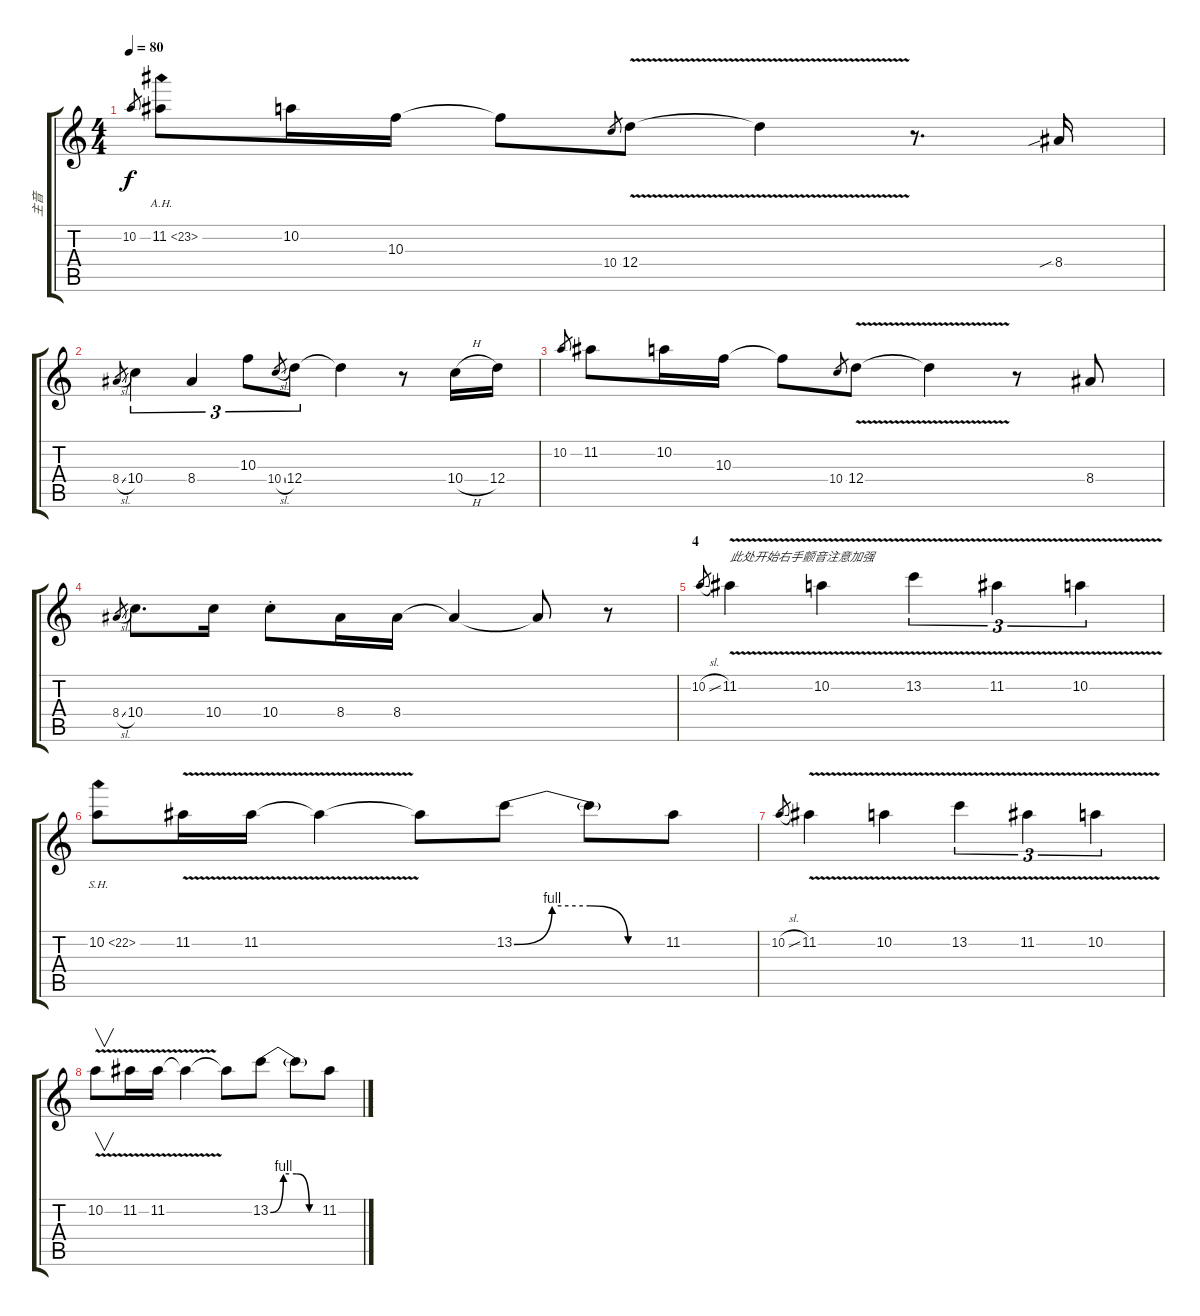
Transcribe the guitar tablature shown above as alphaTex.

\track ("主音" "主音") {instrument overdrivenguitar}
\staff {score tabs}
\tuning (E4 B3 G3 D3 A2 E2) {hide}
\ts (4 4)
\tempo 80
\clef g2
\ks c
10.2.8{gr dy f} 11.2{ah 12}.8 10.2.16 10.3.16 10.3{t}.8 10.4.8{gr} 12.4{v}.8 12.4{t}.4 r.8{d} 8.4{sib}.16 |
8.4{sl}.8{gr} 10.4.4{tu (3 2)} 8.4.4{tu (3 2)} 10.3.8{tu (3 2)} 10.4{sl}.8{gr} 12.4.8{tu (3 2)} 12.4{t}.4 r.8 10.4{h}.16 12.4.16 |
10.2.8{gr} 11.2.8 10.2.16 10.3.16 10.3{t}.8 10.4.8{gr} 12.4{v}.8 12.4{t}.4 r.8 8.4.8 |
8.4{sl}.8{gr} 10.4.8{d} 10.4.16 10.4{st}.8 8.4.16 8.4.16 8.4{t}.4 8.4{t}.8 r.8 |
\section ("" "4")
10.2{sl}.8{gr} 11.2{v}.4{txt "此处开始右手颤音注意加强"} 10.2{v}.4 13.2{v}.4{tu (3 2)} 11.2{v}.4{tu (3 2)} 10.2{v}.4{tu (3 2)} |
10.2{sh 12}.8 11.2{v}.16 11.2{v}.16 11.2{t}.4 11.2{t}.8 13.2{be (custom 0 0 15 4 30 4 45 0 60 0)}.8 13.2{t}.8 11.2.8 |
10.2{sl}.8{gr} 11.2{v}.4 10.2{v}.4 13.2{v}.4{tu (3 2)} 11.2{v}.4{tu (3 2)} 10.2{v}.4{tu (3 2)} |
10.2{v}.8{v} 11.2{v}.16 11.2{v}.16 11.2{t}.4 11.2{t}.8 13.2{be (custom 0 0 15 4 30 4 45 0 60 0)}.8 13.2{t}.8 11.2.8
